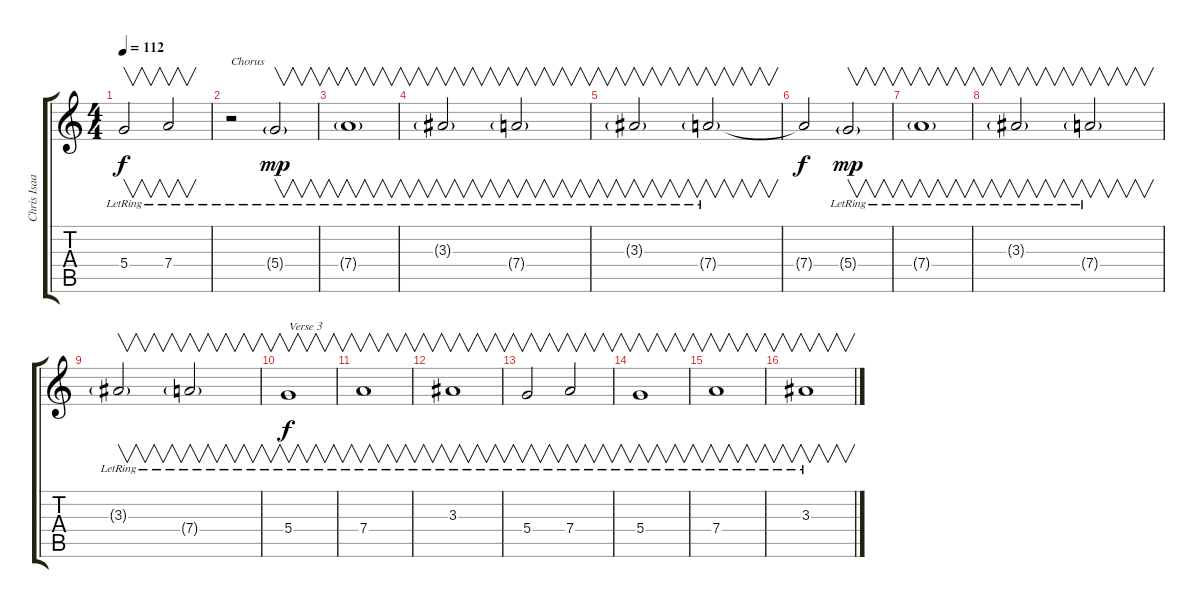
\track ("Chris Isaak ( clean 5 )" "Chris Isaa") {instrument electricguitarjazz}
\staff {score tabs}
\tuning (E4 B3 G3 D3 A2 E2) {hide}
\ts (4 4)
\tempo 112
\clef g2
\ks c
5.4{lr}.2{v dy f} 7.4{lr}.2{v} |
r.2{txt "Chorus"} 5.4{g lr}.2{v dy mp} |
7.4{g lr}.1{v} |
3.3{g lr}.2{v} 7.4{g lr}.2{v} |
3.3{g lr}.2{v} 7.4{g lr}.2{v} |
7.4{t}.2{dy f} 5.4{g lr}.2{v dy mp} |
7.4{g lr}.1{v} |
3.3{g lr}.2{v} 7.4{g lr}.2{v} |
3.3{g lr}.2{v} 7.4{g lr}.2{v} |
5.4{lr}.1{v txt "Verse 3" dy f} |
7.4{lr}.1{v} |
3.3{lr}.1{v} |
5.4{lr}.2{v} 7.4{lr}.2{v} |
5.4{lr}.1{v} |
7.4{lr}.1{v} |
3.3{lr}.1{v}
